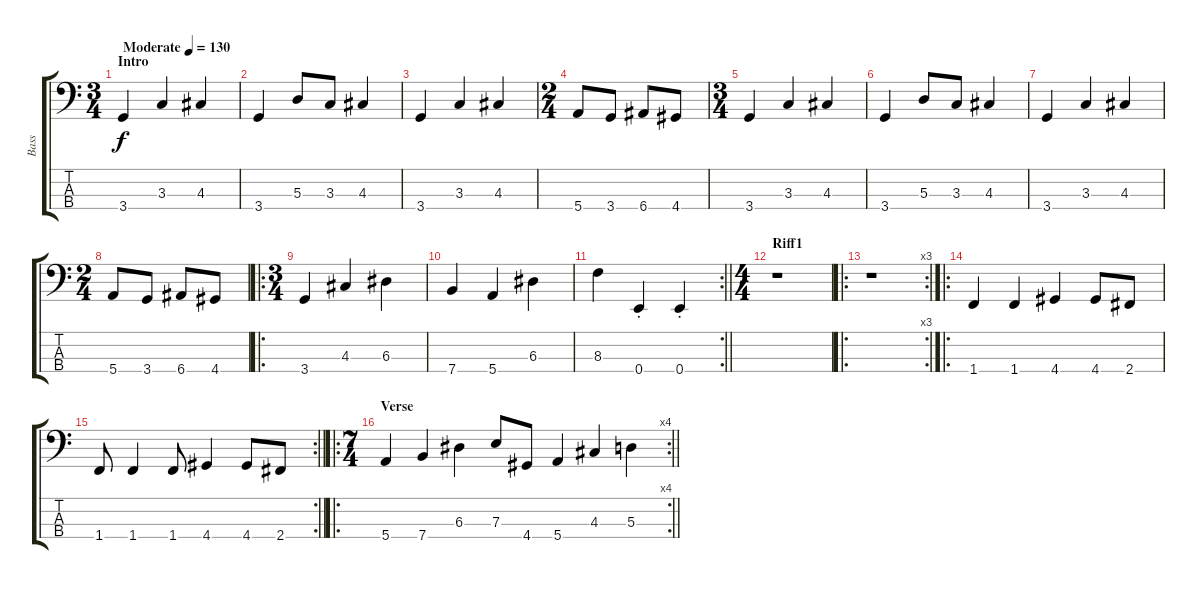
\track ("Bass" "Bass") {instrument electricbassfinger}
\staff {score tabs}
\tuning (G2 D2 A1 E1) {hide}
\ts (3 4)
\section ("" "Intro")
\tempo (130 "Moderate")
\clef f4
\ks c
3.4.4{dy f instrument electricbassfinger} 3.3.4 4.3.4 |
3.4.4 5.3.8 3.3.8 4.3.4 |
3.4.4 3.3.4 4.3.4 |
\ts (2 4)
5.4.8 3.4.8 6.4.8 4.4.8 |
\ts (3 4)
3.4.4 3.3.4 4.3.4 |
3.4.4 5.3.8 3.3.8 4.3.4 |
3.4.4 3.3.4 4.3.4 |
\ts (2 4)
5.4.8 3.4.8 6.4.8 4.4.8 |
\ro
\ts (3 4)
3.4.4 4.3.4 6.3.4 |
7.4.4 5.4.4 6.3.4 |
\rc 2
\barLineRight lightlight
8.3.4 0.4{st}.4 0.4{st}.4 |
\ts (4 4)
\section ("" "Riff1")
r.1 |
\ro
\rc 3
r.1 |
\ro
1.4.4 1.4.4 4.4.4 4.4.8 2.4.8 |
\rc 2
\barLineRight lightlight
1.4.8 1.4.4 1.4.8 4.4.4 4.4.8 2.4.8 |
\ro
\rc 4
\ts (7 4)
\section ("" "Verse")
\barLineRight lightlight
5.4.4 7.4.4 6.3.4 7.3.8 4.4.8 5.4.4 4.3.4 5.3.4
